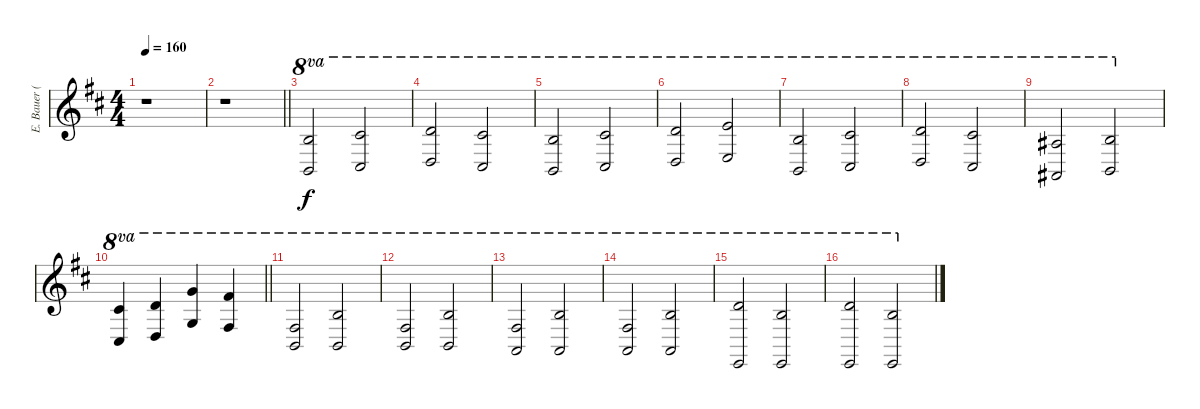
\track ("E. Bauer (Keyboard)" "E. Bauer (") {instrument stringensemble1}
\staff {score}
\tuning (E4 B3 G3 D3 A2 E2) {hide}
\ts (4 4)
\tempo 160
\clef g2
\ks bminor
r.1{dy f} |
\barLineRight lightlight
r.1 |
(7.1 4.3).2{ot 8va} (9.1 6.3).2{ot 8va} |
(10.1 7.3).2{ot 8va} (9.1 6.3).2{ot 8va} |
(7.1 4.3).2{ot 8va} (9.1 6.3).2{ot 8va} |
(10.1 7.3).2{ot 8va} (12.1 9.3).2{ot 8va} |
(7.1 4.3).2{ot 8va} (9.1 6.3).2{ot 8va} |
(10.1 7.3).2{ot 8va} (9.1 6.3).2{ot 8va} |
(6.1 3.3).2{ot 8va} (7.1 4.3).2{ot 8va} |
\barLineRight lightlight
(9.1 6.3).4{ot 8va} (10.1 7.3).4{ot 8va} (15.1 12.3).4{ot 8va} (14.1 11.3).4{ot 8va} |
(2.1 0.2).2{ot 8va} (7.1 0.2).2{ot 8va} |
(2.1 0.2).2{ot 8va} (7.1 0.2).2{ot 8va} |
(2.1 2.3).2{ot 8va} (7.1 2.3).2{ot 8va} |
(2.1 2.3).2{ot 8va} (7.1 2.3).2{ot 8va} |
(10.1 2.4).2{ot 8va} (7.1 2.4).2{ot 8va} |
(10.1 2.4).2{ot 8va} (7.1 2.4).2{ot 8va}
